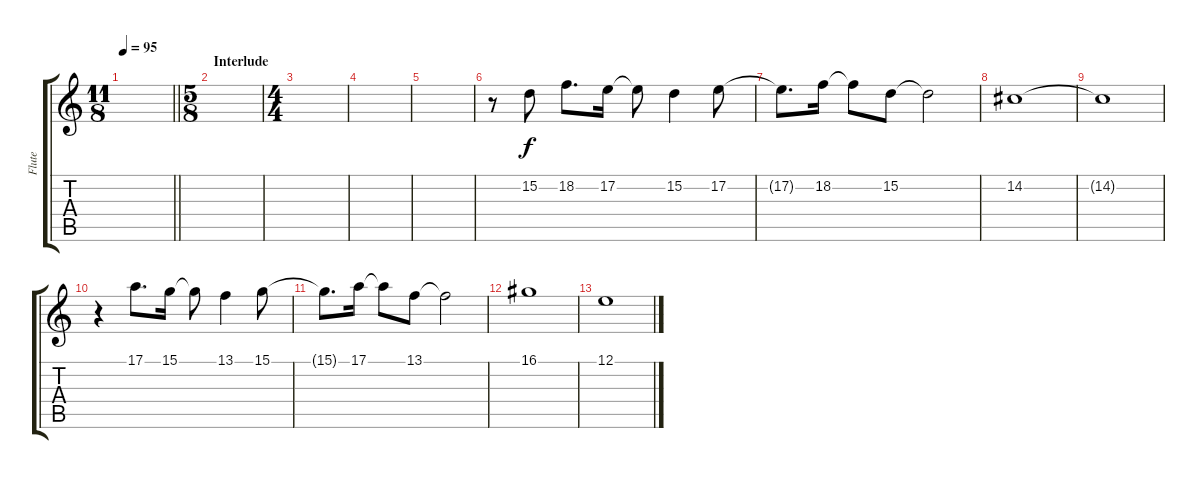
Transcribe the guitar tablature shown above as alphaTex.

\track ("Flute" "Flute") {instrument flute}
\staff {score tabs}
\tuning (E4 B3 G3 D3 A2 D2) {hide}
\ts (11 8)
\tempo 95
\clef g2
\barLineRight lightlight
\ks c
|
\ts (5 8)
\section ("" "Interlude")
|
\ts (4 4)
|
|
|
r.8 15.2.8 18.2.8{d} 17.2.16 17.2{t}.8 15.2.4 17.2.8 |
17.2{t}.8{d} 18.2.16 18.2{t}.8 15.2.8 15.2{t}.2 |
14.2.1 |
14.2{t}.1 |
r.4 17.1.8{d} 15.1.16 15.1{t}.8 13.1.4 15.1.8 |
15.1{t}.8{d} 17.1.16 17.1{t}.8 13.1.8 13.1{t}.2 |
16.1.1 |
12.1.1
